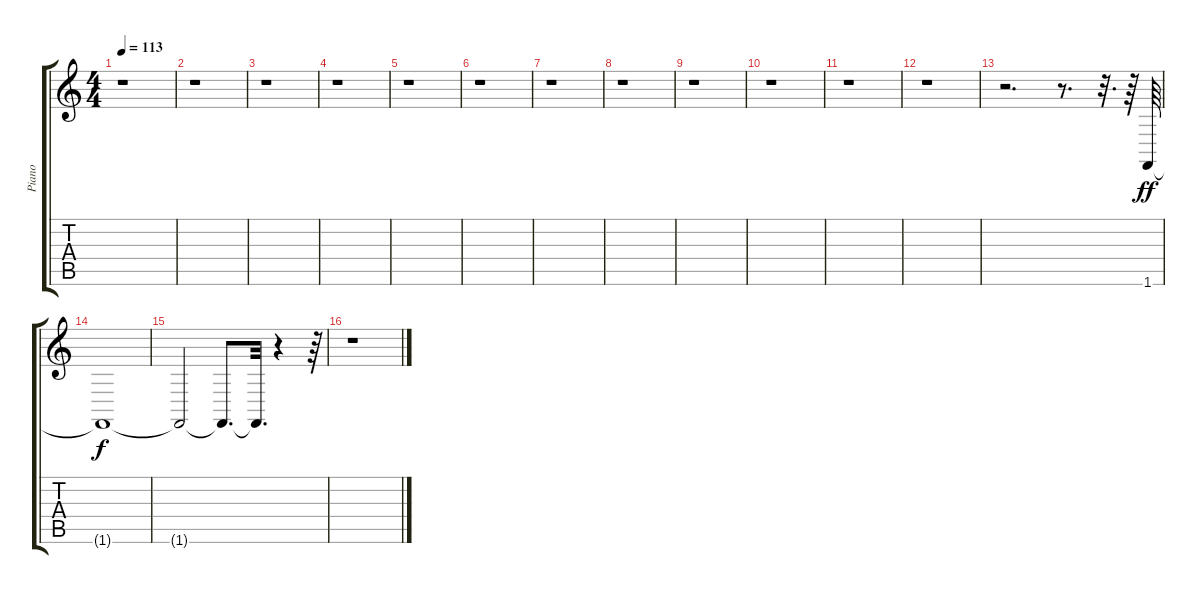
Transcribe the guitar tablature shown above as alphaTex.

\track ("Piano" "Piano") {instrument electricgrandpiano}
\staff {score tabs}
\tuning (E4 B3 G3 D3 A2 E2) {hide}
\ts (4 4)
\tempo 113
\clef g2
\ks c
r.1{dy f} |
r.1 |
r.1 |
r.1 |
r.1 |
r.1 |
r.1 |
r.1 |
r.1 |
r.1 |
r.1 |
r.1 |
r.2{d} r.8{d} r.32{d} r.64 1.6.64{dy ff} |
1.6{t}.1{dy f} |
1.6{t}.2 1.6{t}.8{d} 1.6{t}.32{d} r.4 r.64 |
r.1
